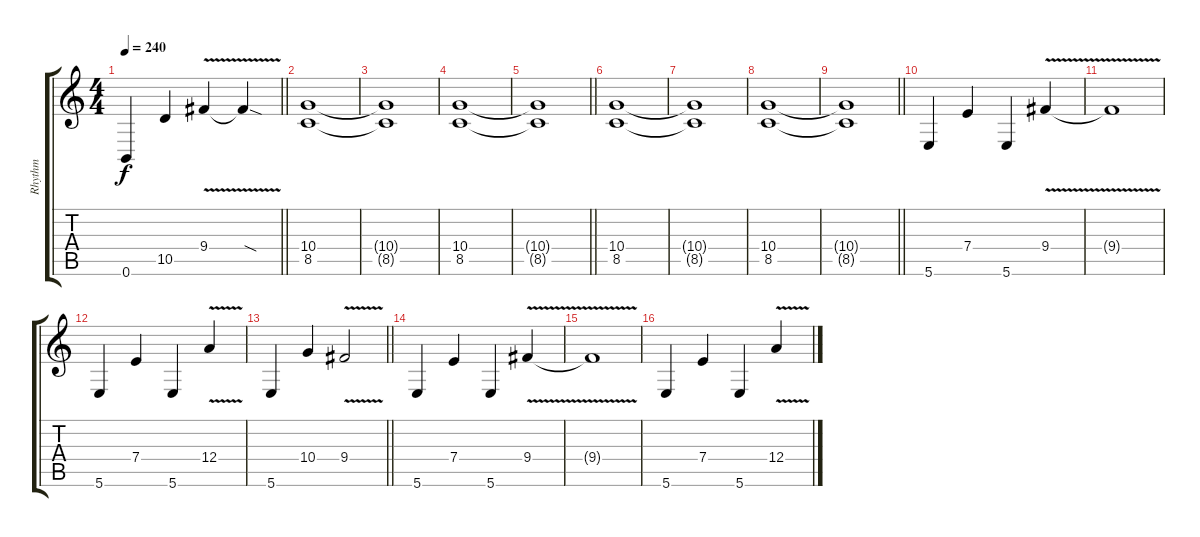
\track ("Rhythm" "Rhythm") {instrument distortionguitar}
\staff {score tabs}
\tuning (B3 Gb3 D3 A2 E2 B1) {hide}
\ts (4 4)
\tempo 240
\clef g2
\barLineRight lightlight
\ks c
0.6.4{dy f} 10.5.4 9.4{v}.4 9.4{sod t}.4 |
(10.4 8.5).1{balance 0} |
(10.4{t} 8.5{t}).1 |
(10.4 8.5).1 |
\barLineRight lightlight
(10.4{t} 8.5{t}).1 |
(10.4 8.5).1 |
(10.4{t} 8.5{t}).1 |
(10.4 8.5).1 |
\barLineRight lightlight
(10.4{t} 8.5{t}).1 |
5.6.4 7.4.4 5.6.4 9.4{v}.4 |
9.4{t}.1 |
5.6.4 7.4.4 5.6.4 12.4{v}.4 |
\barLineRight lightlight
5.6.4 10.4.4 9.4{v}.2 |
5.6.4 7.4.4 5.6.4 9.4{v}.4 |
9.4{t}.1 |
5.6.4 7.4.4 5.6.4 12.4{v}.4
